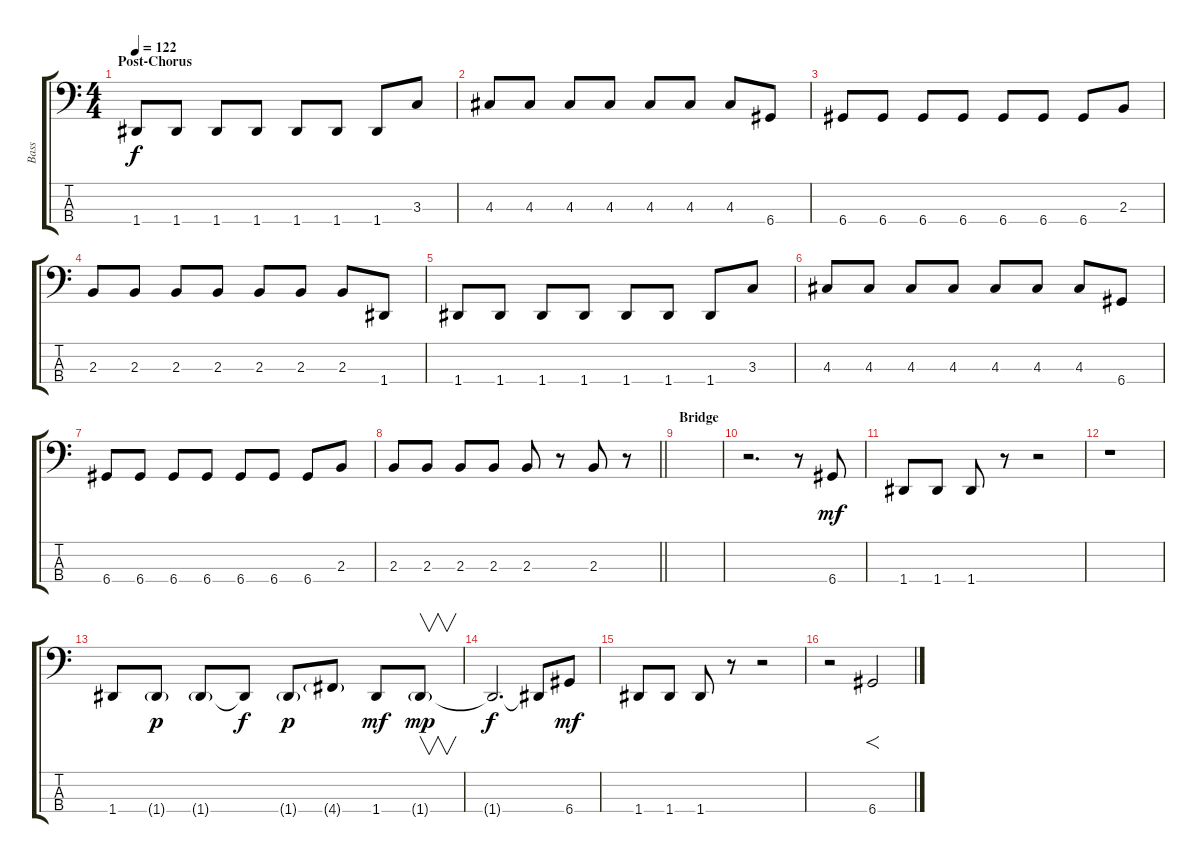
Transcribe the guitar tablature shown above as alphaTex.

\track ("Bass" "Bass") {instrument electricbasspick}
\staff {score tabs}
\tuning (G2 D2 A1 D1) {hide}
\ts (4 4)
\section ("" "Post-Chorus")
\tempo 122
\clef f4
\ks c
1.4.8{dy f} 1.4.8 1.4.8 1.4.8 1.4.8 1.4.8 1.4.8 3.3.8 |
4.3.8 4.3.8 4.3.8 4.3.8 4.3.8 4.3.8 4.3.8 6.4.8 |
6.4.8 6.4.8 6.4.8 6.4.8 6.4.8 6.4.8 6.4.8 2.3.8 |
2.3.8 2.3.8 2.3.8 2.3.8 2.3.8 2.3.8 2.3.8 1.4.8 |
1.4.8 1.4.8 1.4.8 1.4.8 1.4.8 1.4.8 1.4.8 3.3.8 |
4.3.8 4.3.8 4.3.8 4.3.8 4.3.8 4.3.8 4.3.8 6.4.8 |
6.4.8 6.4.8 6.4.8 6.4.8 6.4.8 6.4.8 6.4.8 2.3.8 |
\barLineRight lightlight
2.3.8 2.3.8 2.3.8 2.3.8 2.3.8 r.8 2.3.8 r.8 |
\section ("" "Bridge")
|
r.2{d volume 11 instrument lead8bassandlead} r.8 6.4.8{dy mf} |
1.4.8 1.4.8 1.4.8 r.8 r.2 |
r.1 |
1.4.8 1.4{g}.8{dy p} 1.4{g}.8 1.4{t}.8{dy f} 1.4{g}.8{dy p} 4.4{g}.8 1.4.8{dy mf} 1.4{g}.8{v dy mp} |
1.4{t}.2{d dy f} 1.4{t}.8 6.4.8{dy mf} |
1.4.8 1.4.8 1.4.8 r.8 r.2 |
r.2 6.4.2{f}
